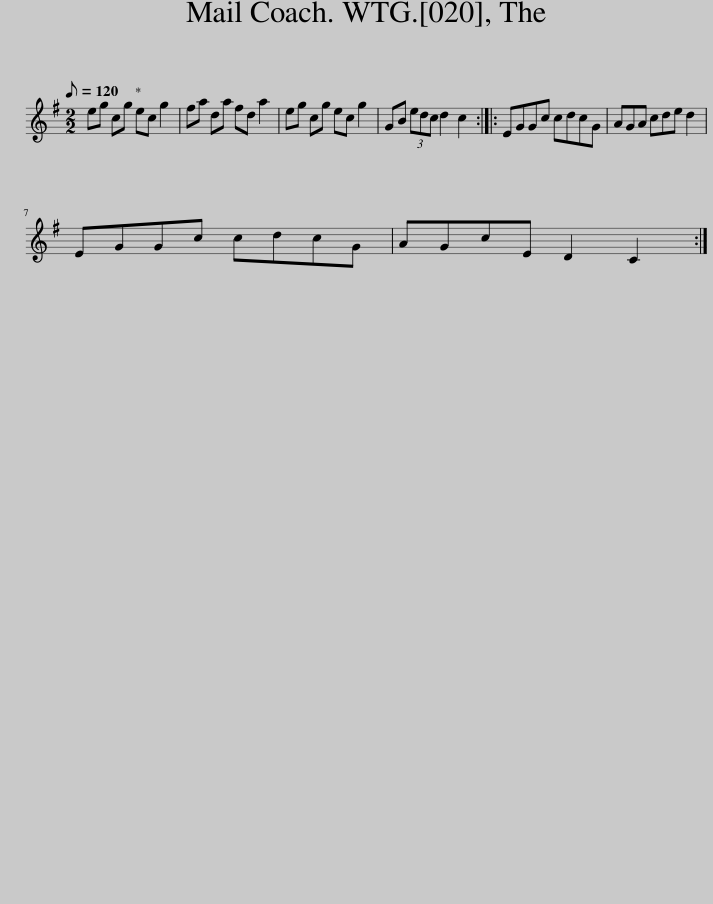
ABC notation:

X:1
L:1/8
Q:1/8=120
M:2/2
I:linebreak $
K:G
V:1 treble
V:1
 eg cg ec g2 | fa da fd a2 | eg cg ec g2 | GB (3edc d2 c2 :: EGGc cdcG | %5
 AGA cde d2 |$ EGGc cdcG | AGcE D2 C2 :| %8
